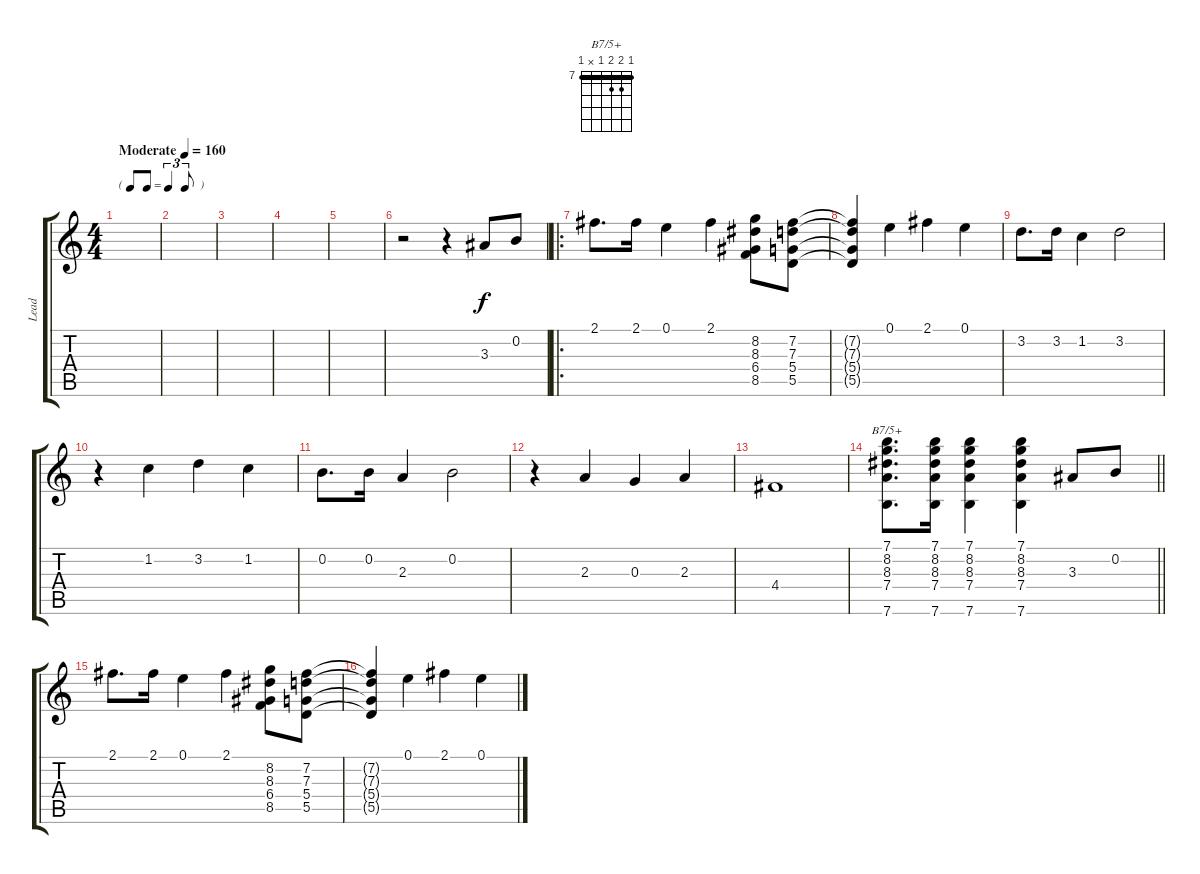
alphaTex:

\track ("Lead" "Lead") {instrument acousticguitarsteel}
\staff {score tabs}
\tuning (E4 B3 G3 D3 A2 E2) {hide}
\chord ("B7/5+" 7 8 8 7 x 7) {firstfret 7 barre 7}
\ts (4 4)
\tf triplet8th
\tempo (160 "Moderate")
\clef g2
\ks c
|
|
|
|
|
r.2 r.4 3.3.8 0.2.8 |
\ro
2.1.8{d} 2.1.16 0.1.4 2.1.4 (8.2 8.3 6.4 8.5).8 (7.2 7.3 5.4 5.5).8 |
(7.2{t} 7.3{t} 5.4{t} 5.5{t}).4 0.1.4 2.1.4 0.1.4 |
3.2.8{d} 3.2.16 1.2.4 3.2.2 |
r.4 1.2.4 3.2.4 1.2.4 |
0.2.8{d} 0.2.16 2.3.4 0.2.2 |
r.4 2.3.4 0.3.4 2.3.4 |
4.4.1 |
\barLineRight lightlight
(7.1 8.2 8.3 7.4 7.6).8{d ch "B7/5+"} (7.1 8.2 8.3 7.4 7.6).16 (7.1 8.2 8.3 7.4 7.6).4 (7.1 8.2 8.3 7.4 7.6).4 3.3.8 0.2.8 |
2.1.8{d} 2.1.16 0.1.4 2.1.4 (8.2 8.3 6.4 8.5).8 (7.2 7.3 5.4 5.5).8 |
(7.2{t} 7.3{t} 5.4{t} 5.5{t}).4 0.1.4 2.1.4 0.1.4
